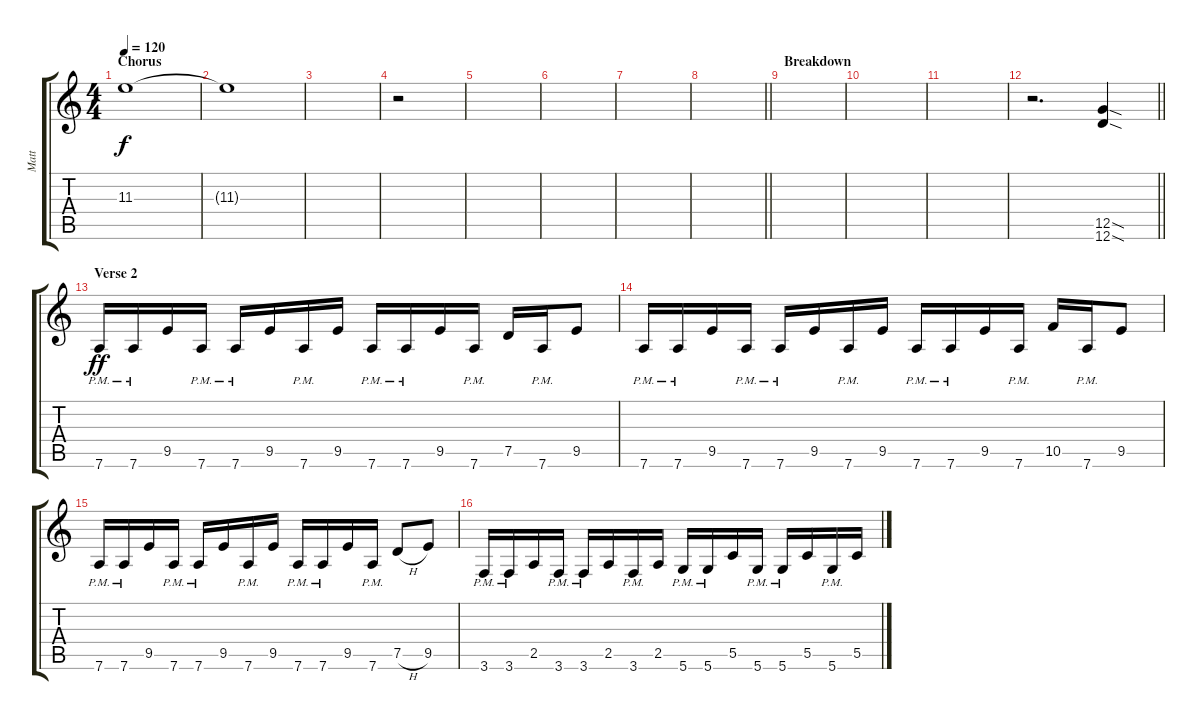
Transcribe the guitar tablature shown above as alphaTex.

\track ("Matt" "Matt") {instrument distortionguitar}
\staff {score tabs}
\tuning (D4 A3 F3 C3 G2 D2) {hide}
\ts (4 4)
\section ("" "Chorus")
\tempo 120
\clef g2
\ks c
11.3.1{dy f volume 5} |
11.3{t}.1 |
|
r.2{volume 13} |
|
|
|
\barLineRight lightlight
|
\section ("" "Breakdown")
|
|
|
\barLineRight lightlight
r.2{d} (12.5{sod} 12.6{sod}).4 |
\section ("" "Verse 2")
7.6{pm}.16{dy ff instrument distortionguitar} 7.6{pm}.16 9.5.16 7.6{pm}.16 7.6{pm}.16 9.5.16 7.6{pm}.16 9.5.16 7.6{pm}.16 7.6{pm}.16 9.5.16 7.6{pm}.16 7.5.16 7.6{pm}.16 9.5.8 |
7.6{pm}.16{instrument distortionguitar} 7.6{pm}.16 9.5.16 7.6{pm}.16 7.6{pm}.16 9.5.16 7.6{pm}.16 9.5.16 7.6{pm}.16 7.6{pm}.16 9.5.16 7.6{pm}.16 10.5.16 7.6{pm}.16 9.5.8 |
7.6{pm}.16{instrument distortionguitar} 7.6{pm}.16 9.5.16 7.6{pm}.16 7.6{pm}.16 9.5.16 7.6{pm}.16 9.5.16 7.6{pm}.16 7.6{pm}.16 9.5.16 7.6{pm}.16 7.5{h}.8 9.5.8 |
3.6{pm}.16{instrument distortionguitar} 3.6{pm}.16 2.5.16 3.6{pm}.16 3.6{pm}.16 2.5.16 3.6{pm}.16 2.5.16 5.6{pm}.16 5.6{pm}.16 5.5.16 5.6{pm}.16 5.6{pm}.16 5.5.16 5.6{pm}.16 5.5.16
